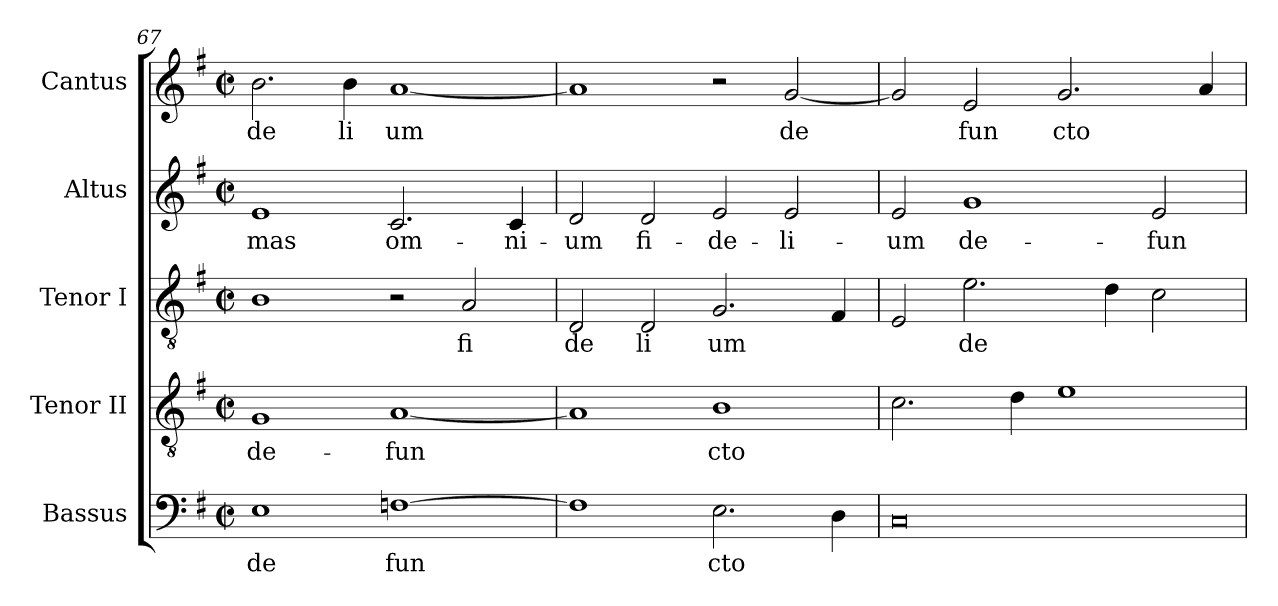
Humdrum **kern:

**kern	**text	**kern	**text	**kern	**text	**kern	**text	**kern	**text
*part5	*part5	*part4	*part4	*part3	*part3	*part2	*part2	*part1	*part1
*staff5	*staff5	*staff4	*staff4	*staff3	*staff3	*staff2	*staff2	*staff1	*staff1
*I"Bassus	*	*I"Tenor II	*	*I"Tenor I	*	*I"Altus	*	*I"Cantus	*
*I'B	*	*I'T II	*	*I'T I	*	*I'A	*	*I'C	*
!!LO:LB:g=z
*clefF4	*	*clefGv2	*	*clefGv2	*	*clefG2	*	*clefG2	*
*k[f#]	*	*k[f#]	*	*k[f#]	*	*k[f#]	*	*k[f#]	*
*G:	*	*G:	*	*G:	*	*G:	*	*G:	*
*M2/2	*	*M2/2	*	*M2/2	*	*M2/2	*	*M2/2	*
*met(c|)	*	*met(c|)	*	*met(c|)	*	*met(c|)	*	*met(c|)	*
=67	=67	=67	=67	=67	=67	=67	=67	=67	=67
!	!LO:LY:b:cj	!	!LO:LY:b:cj	!	!LO:LY:b:cj	!	!LO:LY:b:cj	!	!LO:LY:b:cj
1E	de	1G	de-	1B	.	1e	mas	2.b\	-de
!	!	!	!	!	!	!	!	!	!LO:LY:b:cj
.	.	.	.	.	.	.	.	4b\	li
!	!LO:LY:b:cj	!	!LO:LY:b:cj	!	!	!	!LO:LY:b:cj	!	!LO:LY:b:cj
[>1Fn	fun	[<1A	-fun-	2r	.	2.c/	om-	[<1a	um
!	!	!	!	!	!LO:LY:b:cj	!	!	!	!
.	.	.	.	2A/	fi	.	.	.	.
!	!	!	!	!	!	!	!LO:LY:b:cj	!	!
.	.	.	.	.	.	4c/	-ni-	.	.
=68	=68	=68	=68	=68	=68	=68	=68	=68	=68
!	!LO:LY:b:cj	!	!LO:LY:b:cj	!	!LO:LY:b:cj	!	!LO:LY:b:cj	!	!LO:LY:b:cj
1F]	.	1A]	--	2D/	de	2d/	-um	1a]	.
!	!	!	!	!	!LO:LY:b:cj	!	!LO:LY:b:cj	!	!
.	.	.	.	2D/	li	2d/	fi-	.	.
!	!LO:LY:b:cj	!	!LO:LY:b:cj	!	!LO:LY:b:cj	!	!LO:LY:b:cj	!	!
2.E\	cto	1B	-cto-	2.G/	um	2e/	-de-	2r	.
!	!	!	!	!	!	!	!LO:LY:b:cj	!	!LO:LY:b:cj
.	.	.	.	.	.	2e/	-li-	[<2g/	de
!	!LO:LY:b:cj	!	!	!	!LO:LY:b:cj	!	!	!	!
4D\	.	.	.	4F#/	.	.	.	.	.
=69	=69	=69	=69	=69	=69	=69	=69	=69	=69
!	!LO:LY:b:cj	!	!LO:LY:b:cj	!	!LO:LY:b:cj	!	!LO:LY:b:cj	!	!LO:LY:b:cj
0C	.	2.c\	--	2E/	.	2e/	-um	2g/]	.
!	!	!	!	!	!LO:LY:b:cj	!	!LO:LY:b:cj	!	!LO:LY:b:cj
.	.	.	.	2.e\	de	1g	de-	2e/	fun
!	!	!	!LO:LY:b:cj	!	!	!	!	!	!
.	.	4d\	--	.	.	.	.	.	.
!	!	!	!LO:LY:b:cj	!	!	!	!	!	!LO:LY:b:cj
.	.	1e	--	.	.	.	.	2.g/	cto
!	!	!	!	!	!LO:LY:b:cj	!	!	!	!
.	.	.	.	4d\	.	.	.	.	.
!	!	!	!	!	!LO:LY:b:cj	!	!LO:LY:b:cj	!	!
.	.	.	.	2c\	.	2e/	-fun-	.	.
!	!	!	!	!	!	!	!	!	!LO:LY:b:cj
.	.	.	.	.	.	.	.	4a/	.
=	=	=	=	=	=	=	=	=	=
*-	*-	*-	*-	*-	*-	*-	*-	*-	*-
